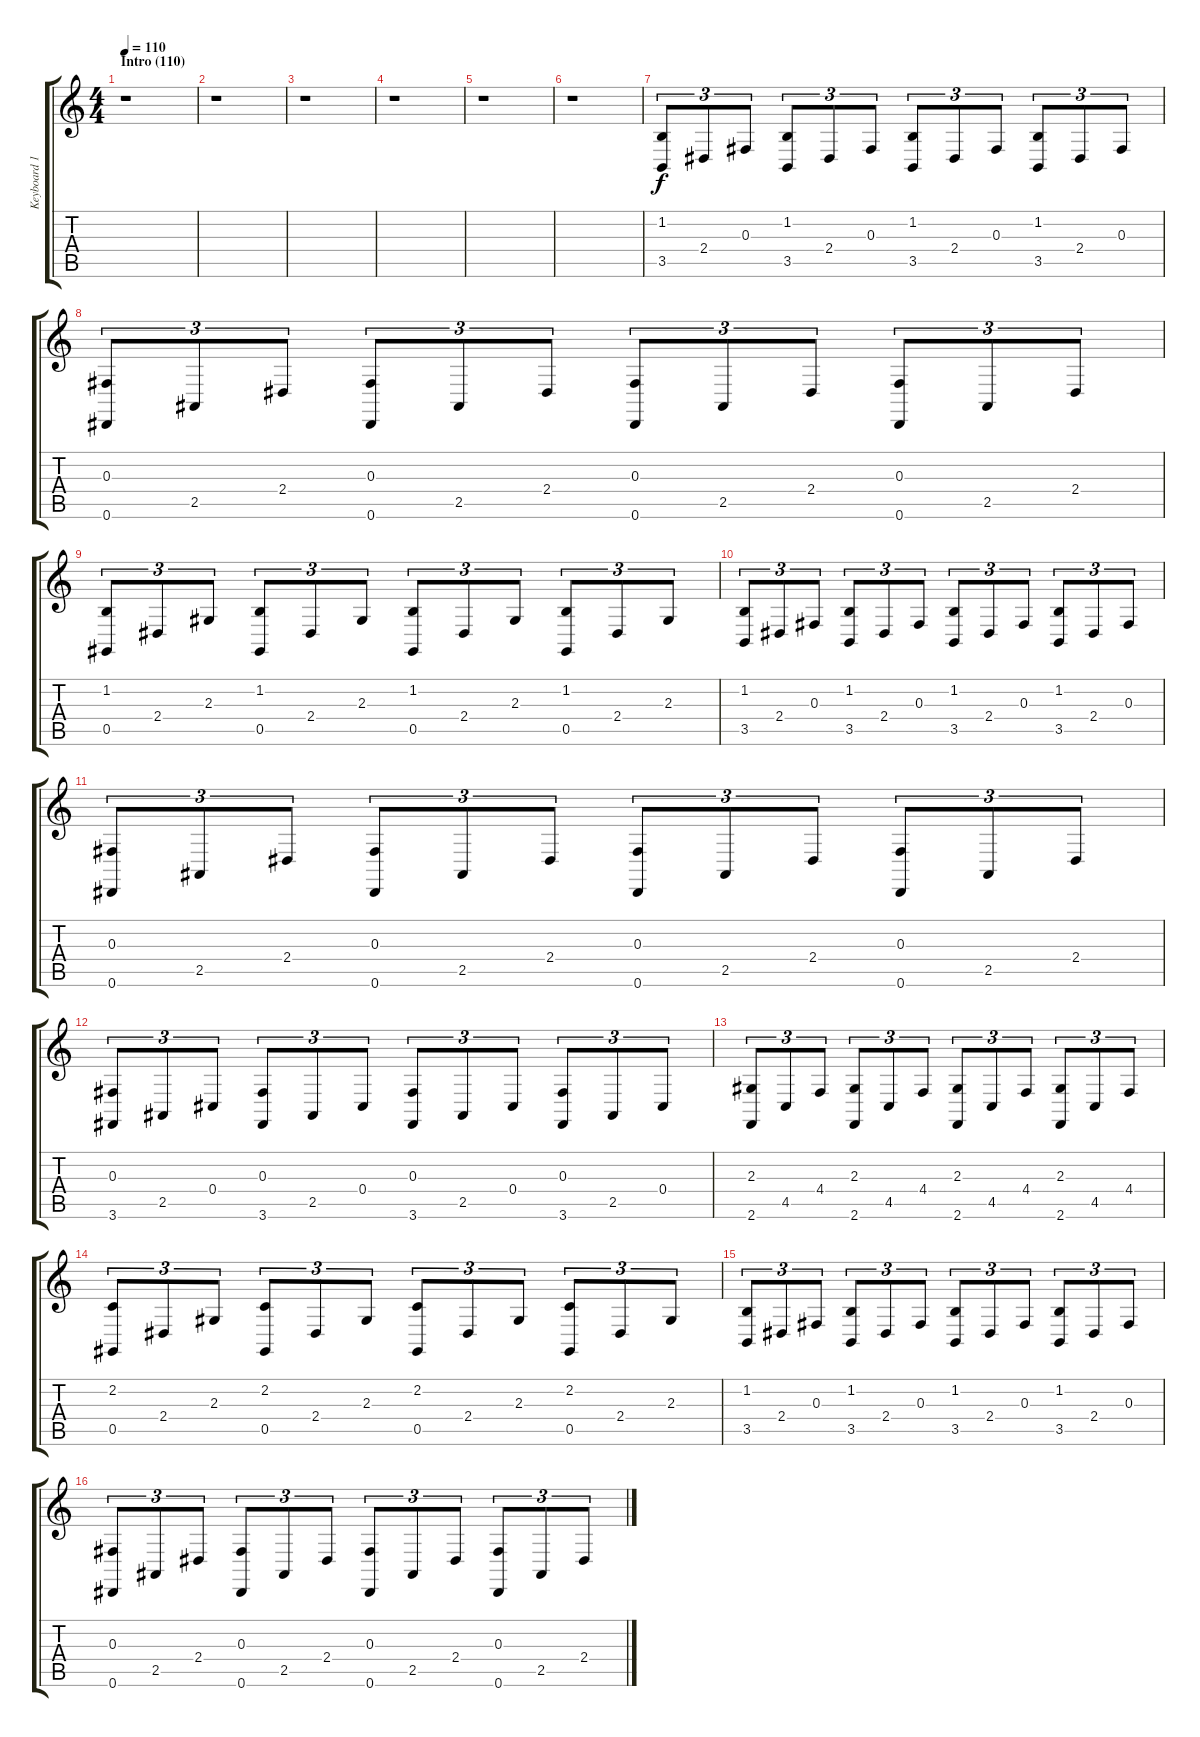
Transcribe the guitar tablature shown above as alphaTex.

\track ("Keyboard 1" "Keyboard 1") {instrument harpsichord}
\staff {score tabs}
\tuning (Eb4 Bb3 Gb3 Db3 Ab2 Eb2) {hide}
\ts (4 4)
\section ("" "Intro (110)")
\tempo 110
\clef g2
\ks c
r.1{dy f instrument harpsichord} |
r.1 |
r.1 |
r.1 |
r.1 |
r.1 |
(1.2 3.5).8{tu (3 2) volume 0} 2.4.8{tu (3 2) volume 12} 0.3.8{tu (3 2)} (1.2 3.5).8{tu (3 2)} 2.4.8{tu (3 2)} 0.3.8{tu (3 2)} (1.2 3.5).8{tu (3 2)} 2.4.8{tu (3 2)} 0.3.8{tu (3 2)} (1.2 3.5).8{tu (3 2)} 2.4.8{tu (3 2)} 0.3.8{tu (3 2)} |
(0.3 0.6).8{tu (3 2)} 2.5.8{tu (3 2)} 2.4.8{tu (3 2)} (0.3 0.6).8{tu (3 2)} 2.5.8{tu (3 2)} 2.4.8{tu (3 2)} (0.3 0.6).8{tu (3 2)} 2.5.8{tu (3 2)} 2.4.8{tu (3 2)} (0.3 0.6).8{tu (3 2)} 2.5.8{tu (3 2)} 2.4.8{tu (3 2)} |
(1.2 0.5).8{tu (3 2)} 2.4.8{tu (3 2)} 2.3.8{tu (3 2)} (1.2 0.5).8{tu (3 2)} 2.4.8{tu (3 2)} 2.3.8{tu (3 2)} (1.2 0.5).8{tu (3 2)} 2.4.8{tu (3 2)} 2.3.8{tu (3 2)} (1.2 0.5).8{tu (3 2)} 2.4.8{tu (3 2)} 2.3.8{tu (3 2)} |
(1.2 3.5).8{tu (3 2)} 2.4.8{tu (3 2)} 0.3.8{tu (3 2)} (1.2 3.5).8{tu (3 2)} 2.4.8{tu (3 2)} 0.3.8{tu (3 2)} (1.2 3.5).8{tu (3 2)} 2.4.8{tu (3 2)} 0.3.8{tu (3 2)} (1.2 3.5).8{tu (3 2)} 2.4.8{tu (3 2)} 0.3.8{tu (3 2)} |
(0.3 0.6).8{tu (3 2)} 2.5.8{tu (3 2)} 2.4.8{tu (3 2)} (0.3 0.6).8{tu (3 2)} 2.5.8{tu (3 2)} 2.4.8{tu (3 2)} (0.3 0.6).8{tu (3 2)} 2.5.8{tu (3 2)} 2.4.8{tu (3 2)} (0.3 0.6).8{tu (3 2)} 2.5.8{tu (3 2)} 2.4.8{tu (3 2)} |
(0.3 3.6).8{tu (3 2)} 2.5.8{tu (3 2)} 0.4.8{tu (3 2)} (0.3 3.6).8{tu (3 2)} 2.5.8{tu (3 2)} 0.4.8{tu (3 2)} (0.3 3.6).8{tu (3 2)} 2.5.8{tu (3 2)} 0.4.8{tu (3 2)} (0.3 3.6).8{tu (3 2)} 2.5.8{tu (3 2)} 0.4.8{tu (3 2)} |
(2.3 2.6).8{tu (3 2)} 4.5.8{tu (3 2)} 4.4.8{tu (3 2)} (2.3 2.6).8{tu (3 2)} 4.5.8{tu (3 2)} 4.4.8{tu (3 2)} (2.3 2.6).8{tu (3 2)} 4.5.8{tu (3 2)} 4.4.8{tu (3 2)} (2.3 2.6).8{tu (3 2)} 4.5.8{tu (3 2)} 4.4.8{tu (3 2)} |
(2.2 0.5).8{tu (3 2)} 2.4.8{tu (3 2)} 2.3.8{tu (3 2)} (2.2 0.5).8{tu (3 2)} 2.4.8{tu (3 2)} 2.3.8{tu (3 2)} (2.2 0.5).8{tu (3 2)} 2.4.8{tu (3 2)} 2.3.8{tu (3 2)} (2.2 0.5).8{tu (3 2)} 2.4.8{tu (3 2)} 2.3.8{tu (3 2)} |
(1.2 3.5).8{tu (3 2)} 2.4.8{tu (3 2)} 0.3.8{tu (3 2)} (1.2 3.5).8{tu (3 2)} 2.4.8{tu (3 2)} 0.3.8{tu (3 2)} (1.2 3.5).8{tu (3 2)} 2.4.8{tu (3 2)} 0.3.8{tu (3 2)} (1.2 3.5).8{tu (3 2)} 2.4.8{tu (3 2)} 0.3.8{tu (3 2)} |
(0.3 0.6).8{tu (3 2) volume 0} 2.5.8{tu (3 2)} 2.4.8{tu (3 2)} (0.3 0.6).8{tu (3 2)} 2.5.8{tu (3 2)} 2.4.8{tu (3 2)} (0.3 0.6).8{tu (3 2)} 2.5.8{tu (3 2)} 2.4.8{tu (3 2)} (0.3 0.6).8{tu (3 2)} 2.5.8{tu (3 2)} 2.4.8{tu (3 2)}
